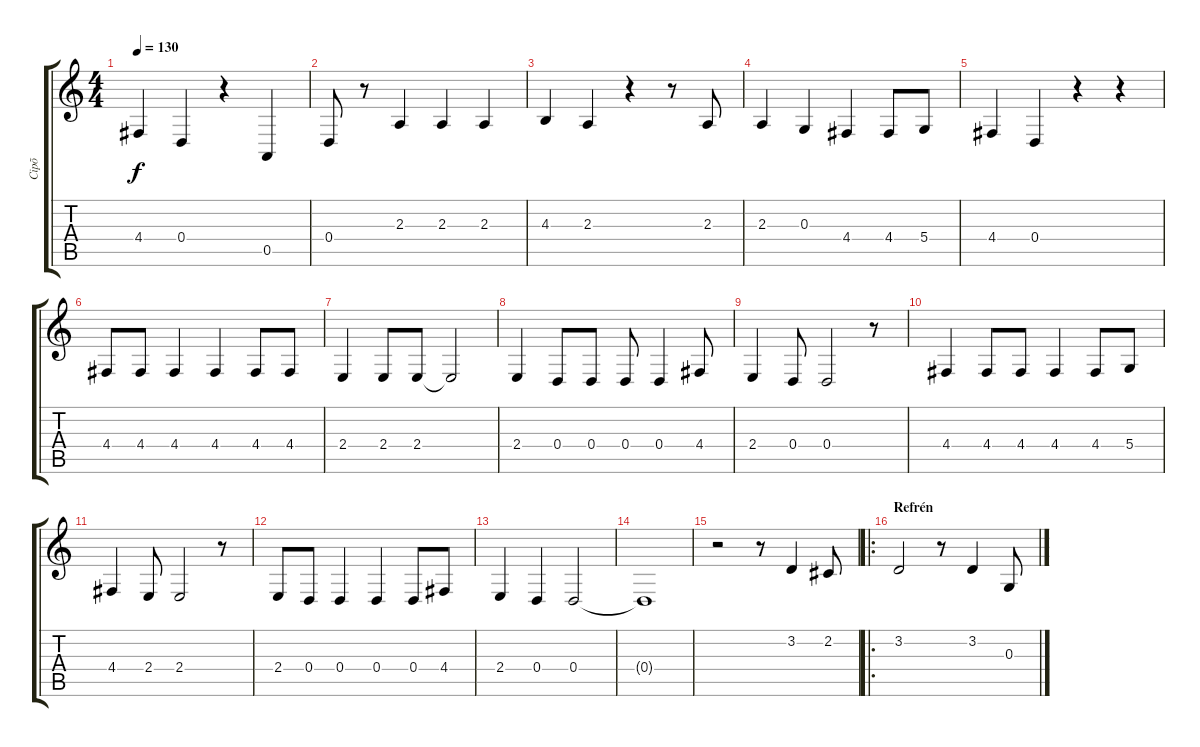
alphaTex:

\track ("Cipõ" "Cipõ") {instrument violin}
\staff {score tabs}
\tuning (E4 B3 G3 D3 A2 E2) {hide}
\ts (4 4)
\tempo 130
\clef g2
\ks c
4.4.4{dy f} 0.4.4 r.4 0.5.4 |
0.4.8 r.8 2.3.4 2.3.4 2.3.4 |
4.3.4 2.3.4 r.4 r.8 2.3.8 |
2.3.4 0.3.4 4.4.4 4.4.8 5.4.8 |
4.4.4 0.4.4 r.4 r.4 |
4.4.8 4.4.8 4.4.4 4.4.4 4.4.8 4.4.8 |
2.4.4 2.4.8 2.4.8 2.4{t}.2 |
2.4.4 0.4.8 0.4.8 0.4.8 0.4.4 4.4.8 |
2.4.4 0.4.8 0.4.2 r.8 |
4.4.4 4.4.8 4.4.8 4.4.4 4.4.8 5.4.8 |
4.4.4 2.4.8 2.4.2 r.8 |
2.4.8 0.4.8 0.4.4 0.4.4 0.4.8 4.4.8 |
2.4.4 0.4.4 0.4.2 |
0.4{t}.1 |
r.2 r.8 3.2.4 2.2.8 |
\ro
\section ("" "Refrén")
3.2.2 r.8 3.2.4 0.3.8
